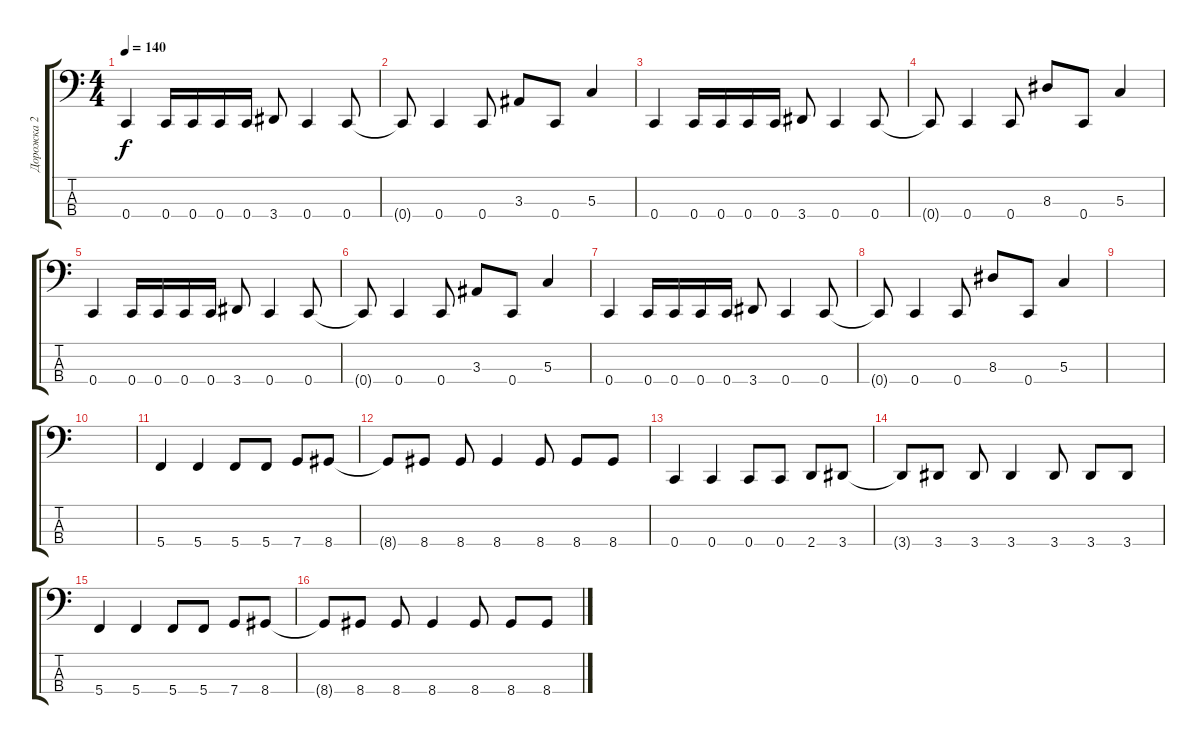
\track ("Дорожка 2" "Дорожка 2") {instrument electricbassfinger}
\staff {score tabs}
\tuning (F2 C2 G1 C1) {hide}
\ts (4 4)
\tempo 140
\clef f4
\ks c
0.4.4{dy f} 0.4.16 0.4.16 0.4.16 0.4.16 3.4.8 0.4.4 0.4.8 |
0.4{t}.8 0.4.4 0.4.8 3.3.8 0.4.8 5.3.4 |
0.4.4 0.4.16 0.4.16 0.4.16 0.4.16 3.4.8 0.4.4 0.4.8 |
0.4{t}.8 0.4.4 0.4.8 8.3.8 0.4.8 5.3.4 |
0.4.4 0.4.16 0.4.16 0.4.16 0.4.16 3.4.8 0.4.4 0.4.8 |
0.4{t}.8 0.4.4 0.4.8 3.3.8 0.4.8 5.3.4 |
0.4.4 0.4.16 0.4.16 0.4.16 0.4.16 3.4.8 0.4.4 0.4.8 |
0.4{t}.8 0.4.4 0.4.8 8.3.8 0.4.8 5.3.4 |
|
|
5.4.4 5.4.4 5.4.8 5.4.8 7.4.8 8.4.8 |
8.4{t}.8 8.4.8 8.4.8 8.4.4 8.4.8 8.4.8 8.4.8 |
0.4.4 0.4.4 0.4.8 0.4.8 2.4.8 3.4.8 |
3.4{t}.8 3.4.8 3.4.8 3.4.4 3.4.8 3.4.8 3.4.8 |
5.4.4 5.4.4 5.4.8 5.4.8 7.4.8 8.4.8 |
8.4{t}.8 8.4.8 8.4.8 8.4.4 8.4.8 8.4.8 8.4.8
